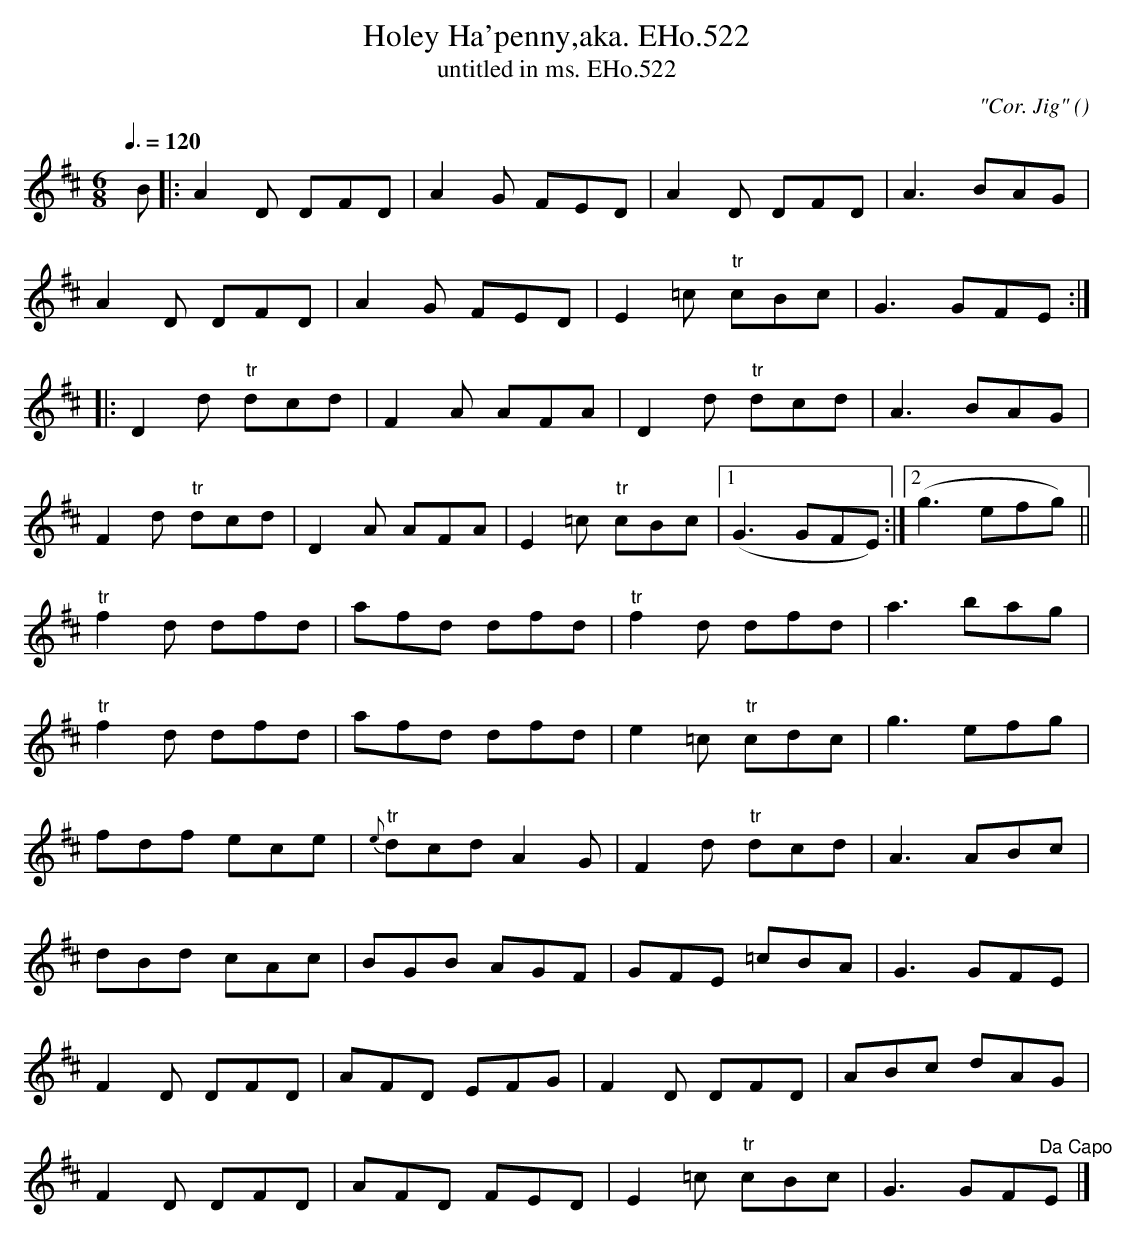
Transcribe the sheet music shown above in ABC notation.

X:1
T:Holey Ha'penny,aka. EHo.522
T:untitled in ms. EHo.522
M:6/8
L:1/8
Q:3/8=120
C:"Cor. Jig"
O:
K:D
yB|: A2D DFD | A2G FED | A2D DFD | A3 BAG |
A2D DFD | A2G FED | E2=c "tr"cBc | G3 GFE :|
|: D2d "tr"dcd | F2A AFA | D2d "tr"dcd | A3 BAG |
F2d "tr"dcd | D2A AFA | E2=c "tr"cBc | [1(G3 GFE) :|2(g3efg) ||
"tr"f2d dfd | afd dfd | "tr"f2d dfd | a3 bag |
"tr"f2d dfd | afd dfd | e2=c "tr"cdc | g3efg |
fdf ece | {e}"tr"dcd A2G | F2d "tr"dcd | A3ABc |
dBd cAc | BGB AGF | GFE =cBA | G3 GFE |
F2D DFD | AFD EFG | F2D DFD | ABc dAG |
F2D DFD | AFD FED | E2=c "tr"cBc | G3 GF"^Da Capo"E |]
